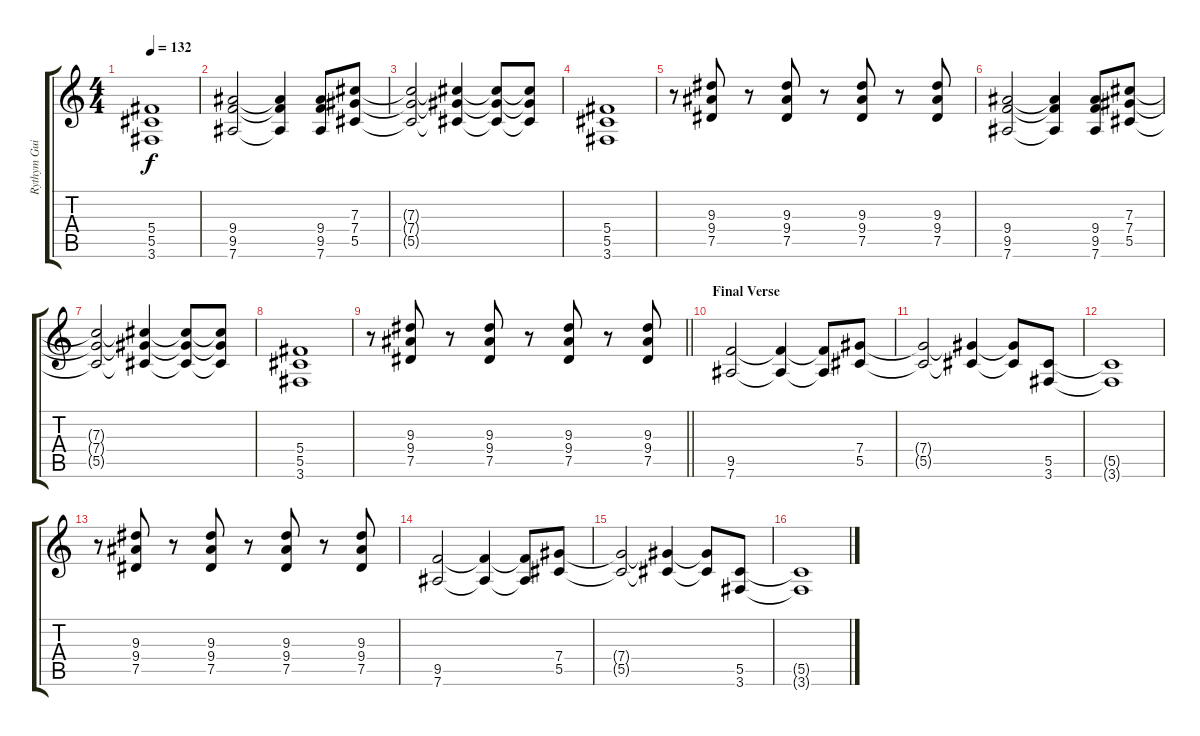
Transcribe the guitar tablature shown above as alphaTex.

\track ("Rythym Guitar" "Rythym Gui") {instrument distortionguitar}
\staff {score tabs}
\tuning (Eb4 Bb3 Gb3 Db3 Ab2 Eb2) {hide}
\ts (4 4)
\tempo 132
\clef g2
\ks c
(5.4{t} 5.5{t} 3.6{t}).1{dy f} |
(9.4 9.5 7.6).2 (9.4{t} 9.5{t} 7.6{t}).4 (9.4 9.5 7.6).8 (7.3 7.4 5.5).8 |
(7.3{t} 7.4{t} 5.5{t}).2 (7.3{t} 7.4{t} 5.5{t}).4 (7.3{t} 7.4{t} 5.5{t}).8 (7.3{t} 7.4{t} 5.5{t}).8 |
(5.4 5.5 3.6).1 |
r.8 (9.3 9.4 7.5).8 r.8 (9.3 9.4 7.5).8 r.8 (9.3 9.4 7.5).8 r.8 (9.3 9.4 7.5).8 |
(9.4 9.5 7.6).2 (9.4{t} 9.5{t} 7.6{t}).4 (9.4 9.5 7.6).8 (7.3 7.4 5.5).8 |
(7.3{t} 7.4{t} 5.5{t}).2 (7.3{t} 7.4{t} 5.5{t}).4 (7.3{t} 7.4{t} 5.5{t}).8 (7.3{t} 7.4{t} 5.5{t}).8 |
(5.4 5.5 3.6).1 |
\barLineRight lightlight
r.8 (9.3 9.4 7.5).8 r.8 (9.3 9.4 7.5).8 r.8 (9.3 9.4 7.5).8 r.8 (9.3 9.4 7.5).8 |
\section ("" "Final Verse")
(9.5 7.6).2{volume 10} (9.5{t} 7.6{t}).4 (9.5{t} 7.6{t}).8 (7.4 5.5).8 |
(7.4{t} 5.5{t}).2 (7.4{t} 5.5{t}).4 (7.4{t} 5.5{t}).8 (5.5 3.6).8 |
(5.5{t} 3.6{t}).1 |
r.8 (9.3 9.4 7.5).8 r.8 (9.3 9.4 7.5).8 r.8 (9.3 9.4 7.5).8 r.8 (9.3 9.4 7.5).8 |
(9.5 7.6).2 (9.5{t} 7.6{t}).4 (9.5{t} 7.6{t}).8 (7.4 5.5).8 |
(7.4{t} 5.5{t}).2 (7.4{t} 5.5{t}).4 (7.4{t} 5.5{t}).8 (5.5 3.6).8 |
(5.5{t} 3.6{t}).1
